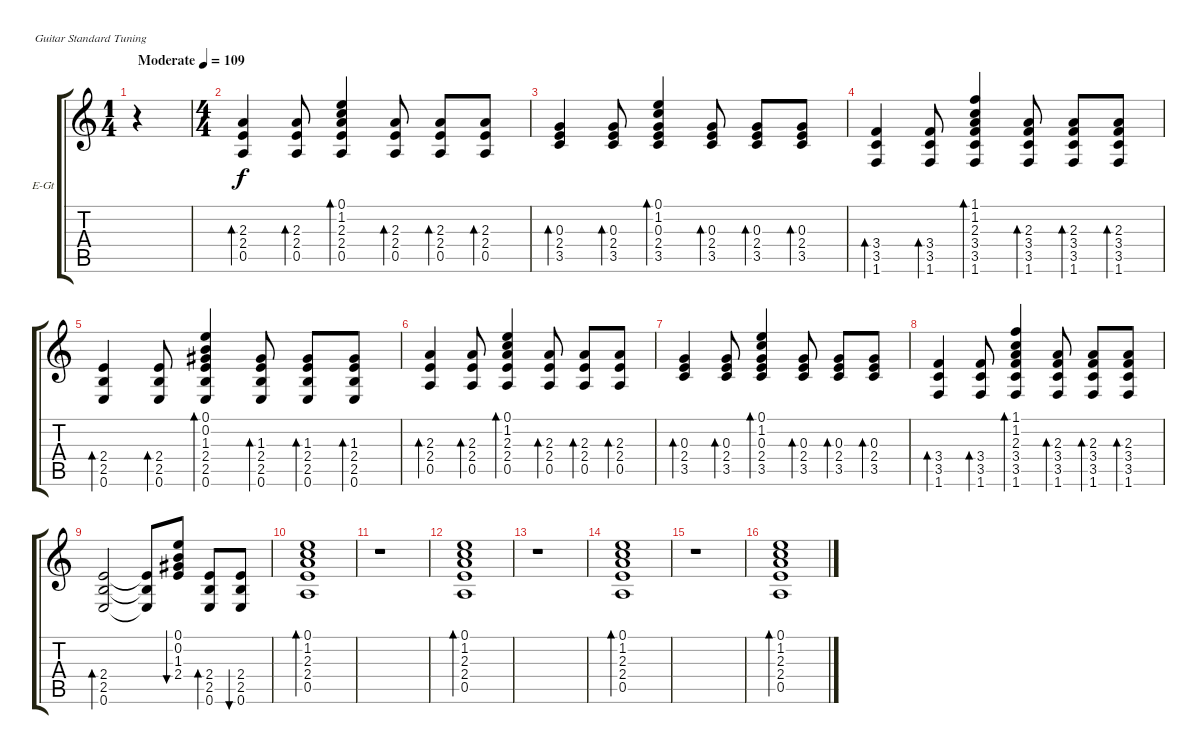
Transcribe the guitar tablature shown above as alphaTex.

\bracketExtendMode groupsimilarinstruments
\firstSystemTrackNameOrientation horizontal
\otherSystemsTrackNameOrientation horizontal
\track ("Guitar01" "E-Gt") {instrument electricguitarclean}
\staff {score tabs}
\tuning (E4 B3 G3 D3 A2 E2)
\voice
\ts (1 4)
\beaming (8 2)
\tempo (109 "Moderate")
\clef g2
\ks c
r.4{dy f instrument electricguitarclean} |
\ts (4 4)
\beaming (8 2 2 2 2)
(2.3 2.4 0.5).4{bd 60} (2.3 2.4 0.5).8{bd 60} (0.1 1.2 2.3 2.4 0.5).4{bd 60} (2.3 2.4 0.5).8{bd 240} (2.3 2.4 0.5).8{bd 60} (2.3 2.4 0.5).8{bd 240} |
(0.3 2.4 3.5).4{bd 60} (0.3 2.4 3.5).8{bd 60} (0.1 1.2 0.3 2.4 3.5).4{bd 60} (0.3 2.4 3.5).8{bd 60} (0.3 2.4 3.5).8{bd 60} (0.3 2.4 3.5).8{bd 60} |
(3.4 3.5 1.6).4{bd 60} (3.4 3.5 1.6).8{bd 60} (1.1 1.2 2.3 3.4 3.5 1.6).4{bd 60} (2.3 3.4 3.5 1.6).8{bd 60} (2.3 3.4 3.5 1.6).8{bd 60} (2.3 3.4 3.5 1.6).8{bd 60} |
(2.4 2.5 0.6).4{bd 60} (2.4 2.5 0.6).8{bd 60} (0.1 0.2 1.3 2.4 2.5 0.6).4{bd 60} (1.3 2.4 2.5 0.6).8{bd 60} (1.3 2.4 2.5 0.6).8{bd 60} (1.3 2.4 2.5 0.6).8{bd 60} |
(2.3 2.4 0.5).4{bd 60} (2.3 2.4 0.5).8{bd 60} (0.1 1.2 2.3 2.4 0.5).4{bd 60} (2.3 2.4 0.5).8{bd 60} (2.3 2.4 0.5).8{bd 60} (2.3 2.4 0.5).8{bd 60} |
(0.3 2.4 3.5).4{bd 60} (0.3 2.4 3.5).8{bd 60} (0.1 1.2 0.3 2.4 3.5).4{bd 60} (0.3 2.4 3.5).8{bd 60} (0.3 2.4 3.5).8{bd 60} (0.3 2.4 3.5).8{bd 60} |
(3.4 3.5 1.6).4{bd 60} (3.4 3.5 1.6).8{bd 60} (1.1 1.2 2.3 3.4 3.5 1.6).4{bd 60} (2.3 3.4 3.5 1.6).8{bd 60} (2.3 3.4 3.5 1.6).8{bd 60} (2.3 3.4 3.5 1.6).8{bd 60} |
(2.4 2.5 0.6).2{bd 60} (2.4{t} 2.5{t} 0.6{t}).8 (0.1 0.2 1.3 2.4).8{bu 60} (2.4 2.5 0.6).8{bd 60} (2.4 2.5 0.6).8{bu 60} |
(0.1 1.2 2.3 2.4 0.5).1{bd 60} |
r.1 |
(0.1 1.2 2.3 2.4 0.5).1{bd 60} |
r.1 |
(0.1 1.2 2.3 2.4 0.5).1{bd 60} |
r.1 |
(0.1 1.2 2.3 2.4 0.5).1{bd 60}
\voice
\clef g2
\ottava regular
\simile none
\ks c
r.4{dy mf} |
|
|
|
|
|
|
|
|
|
|
|
|
|
|
